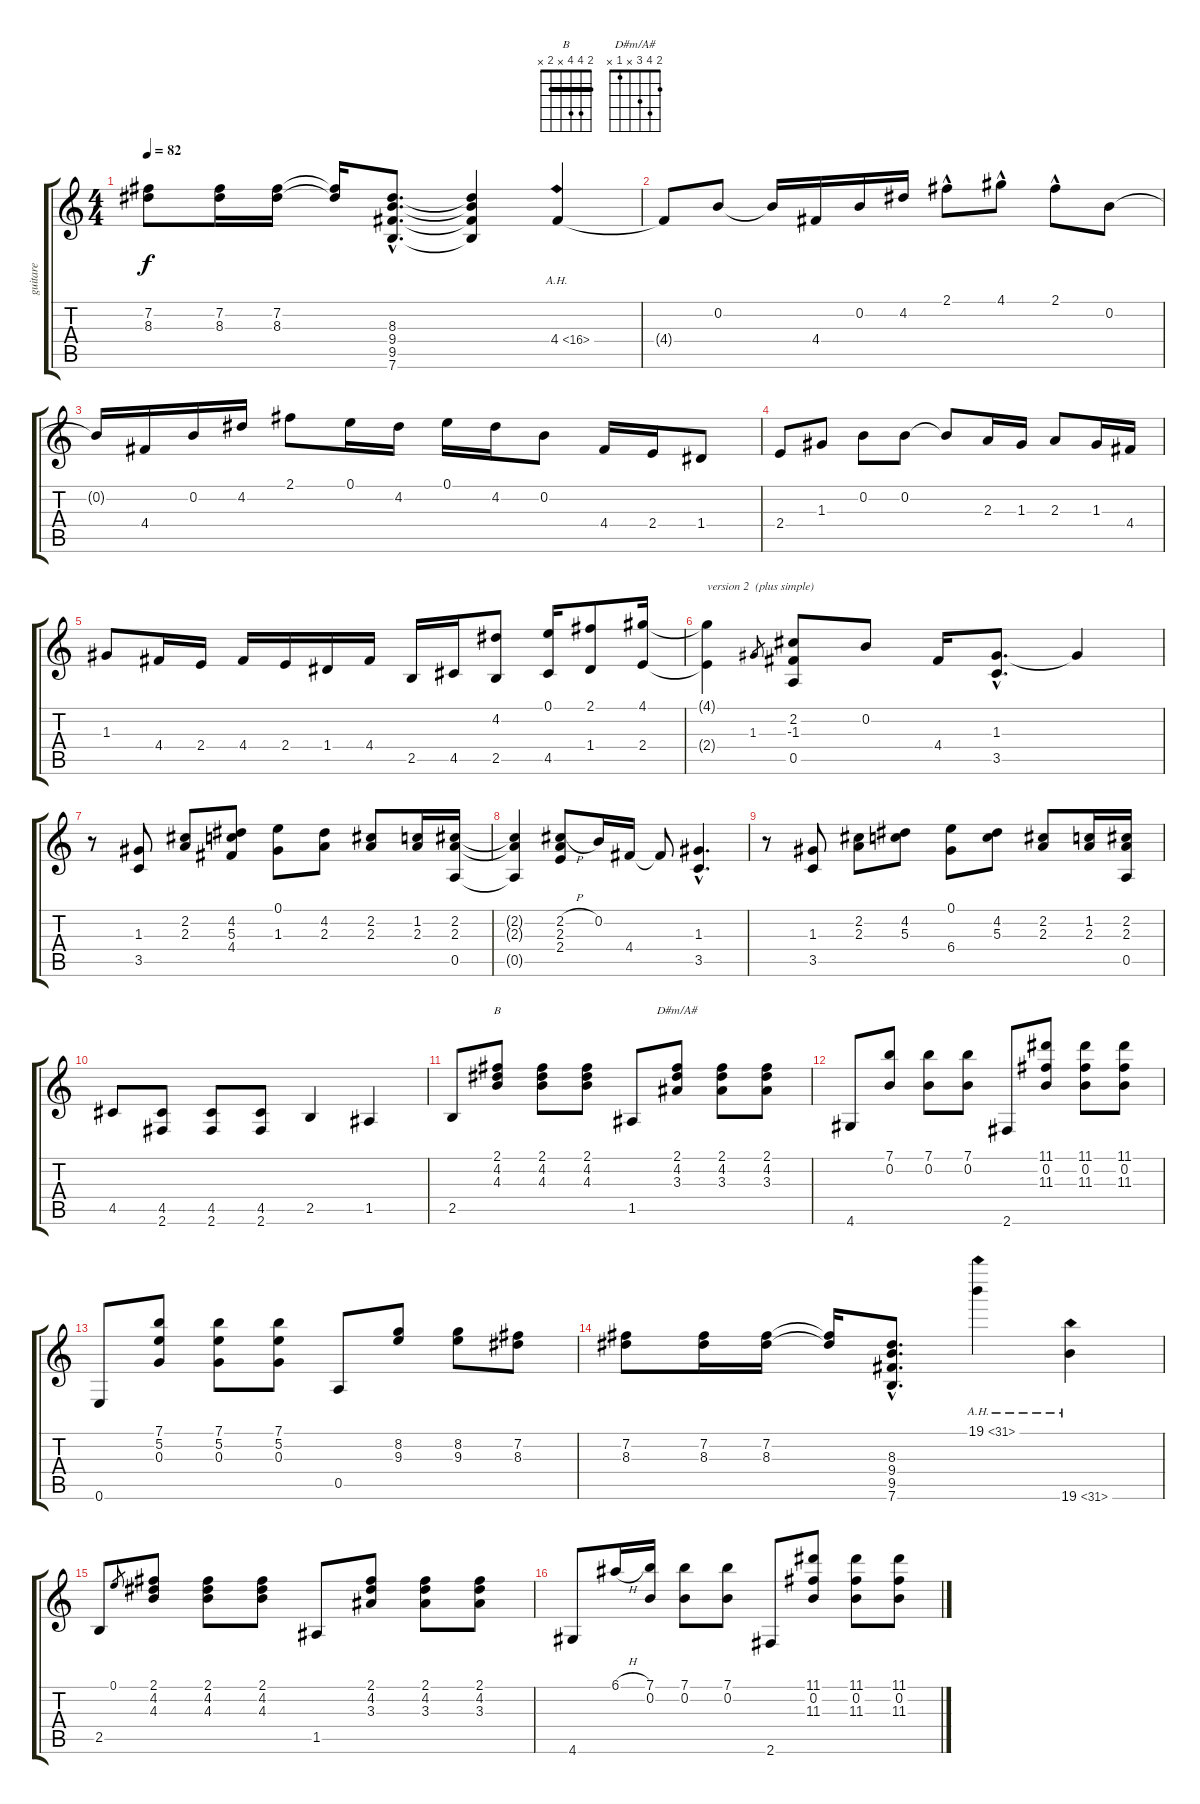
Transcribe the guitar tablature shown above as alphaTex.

\track ("guitare" "guitare") {instrument acousticguitarnylon}
\staff {score tabs}
\tuning (E4 B3 G3 D3 A2 E2) {hide}
\chord ("B" 2 4 4 x 2 x) {barre 2}
\chord ("D#m/A#" 2 4 3 x 1 x)
\ts (4 4)
\tempo 82
\clef g2
\ks c
(7.2 8.3).8{dy f} (7.2 8.3).16 (7.2 8.3).16 (7.2{t} 8.3{t}).16 (8.3{hac} 9.4{hac} 9.5{hac} 7.6{hac}).8{d} (8.3{t} 9.4{t} 9.5{t} 7.6{t}).4 4.4{ah 12}.4 |
4.4{t}.8 0.2.8 0.2{t}.16 4.4.16 0.2.16 4.2.16 2.1{hac}.8 4.1{hac}.8 2.1{hac}.8 0.2.8 |
0.2{t}.16 4.4.16 0.2.16 4.2.16 2.1.8 0.1.16 4.2.16 0.1.16 4.2.16 0.2.8 4.4.16 2.4.16 1.4.8 |
2.4.8 1.3.8 0.2.8 0.2.8 0.2{t}.8 2.3.16 1.3.16 2.3.8 1.3.16 4.4.16 |
1.3.8 4.4.16 2.4.16 4.4.16 2.4.16 1.4.16 4.4.16 2.5.16 4.5.16 (4.2 2.5).8 (0.1 4.5).16 (2.1 1.4).8 (4.1 2.4).16 |
(4.1{t} 2.4{t}).4{txt "version 2  (plus simple)"} 1.3.8{gr} (2.2 -1.3 0.5).8 0.2.8 4.4.16 (1.3{hac} 3.5{hac}).8{d} 1.3{t}.4 |
r.8 (1.3 3.5).8 (2.2 2.3).8 (4.2 5.3 4.4).8 (0.1 1.3).8 (4.2 2.3).8 (2.2 2.3).8 (1.2 2.3).16 (2.2 2.3 0.5).16 |
(2.2{t} 2.3{t} 0.5{t}).4 (2.2{h} 2.3 2.4).8 0.2.16 4.4.16 4.4{t}.8 (1.3{hac} 3.5{hac}).4{d} |
r.8 (1.3 3.5).8 (2.2 2.3).8 (4.2 5.3).8 (0.1 6.4).8 (4.2 5.3).8 (2.2 2.3).8 (1.2 2.3).16 (2.2 2.3 0.5).16 |
4.5.8 (4.5 2.6).8 (4.5 2.6).8 (4.5 2.6).8 2.5.4 1.5.4 |
2.5.8 (2.1 4.2 4.3).8{ch "B"} (2.1 4.2 4.3).8 (2.1 4.2 4.3).8 1.5.8 (2.1 4.2 3.3).8{ch "D#m/A#"} (2.1 4.2 3.3).8 (2.1 4.2 3.3).8 |
4.6.8 (7.1 0.2).8 (7.1 0.2).8 (7.1 0.2).8 2.6.8 (11.1 0.2 11.3).8 (11.1 0.2 11.3).8 (11.1 0.2 11.3).8 |
0.6.8 (7.1 5.2 0.3).8 (7.1 5.2 0.3).8 (7.1 5.2 0.3).8 0.5.8 (8.2 9.3).8 (8.2 9.3).8 (7.2 8.3).8 |
(7.2 8.3).8 (7.2 8.3).16 (7.2 8.3).16 (7.2{t} 8.3{t}).16 (8.3{hac} 9.4{hac} 9.5{hac} 7.6{hac}).8{d} 19.1{ah 12}.4 19.6{ah 12}.4 |
2.5.8 0.1.8{gr} (2.1 4.2 4.3).8 (2.1 4.2 4.3).8 (2.1 4.2 4.3).8 1.5.8 (2.1 4.2 3.3).8 (2.1 4.2 3.3).8 (2.1 4.2 3.3).8 |
4.6.8 6.1{h}.16 (7.1 0.2).16 (7.1 0.2).8 (7.1 0.2).8 2.6.8 (11.1 0.2 11.3).8 (11.1 0.2 11.3).8 (11.1 0.2 11.3).8
